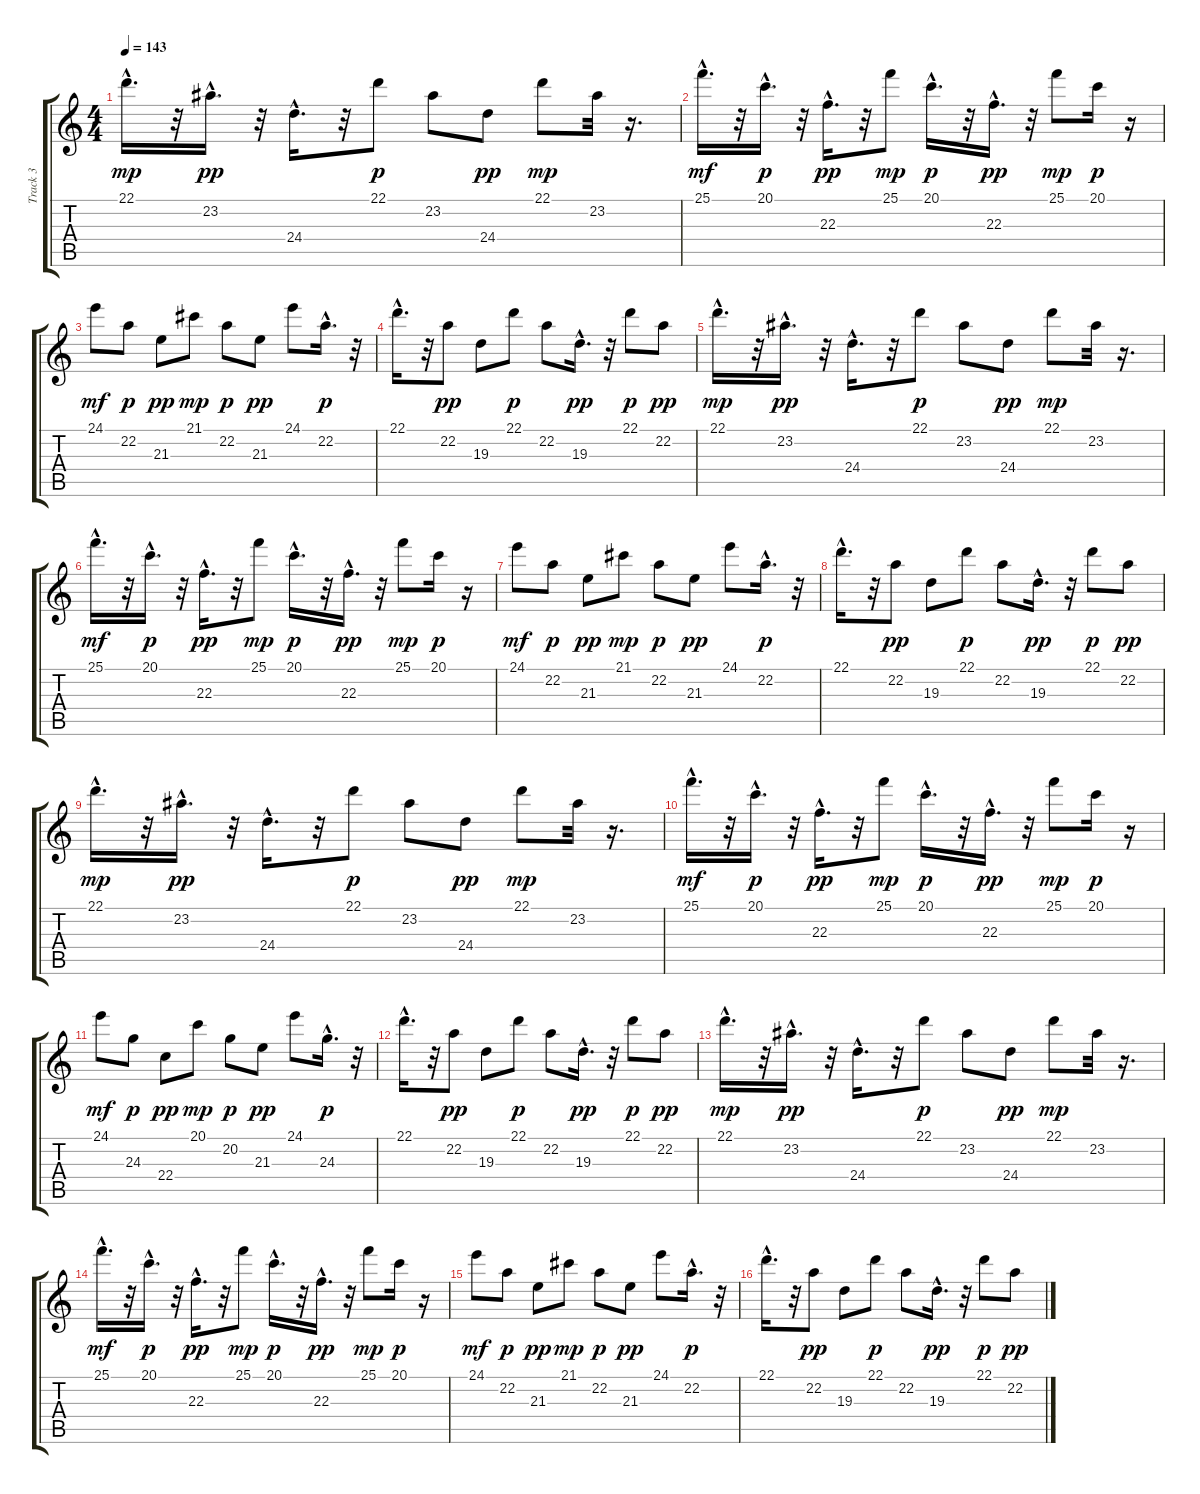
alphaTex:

\track ("Track 3" "Track 3") {instrument pad1newage}
\staff {score tabs}
\tuning (E4 B3 G3 D3 A2 E2) {hide}
\ts (4 4)
\tempo 143
\clef g2
\ks c
22.1{hac}.16{d dy mp} r.32 23.2{hac}.16{d dy pp} r.32 24.4{hac}.16{d} r.32 22.1.8{dy p} 23.2.8 24.4.8{dy pp} 22.1.8{dy mp} 23.2.32 r.16{d} |
25.1{hac}.16{d dy mf} r.32 20.1{hac}.16{d dy p} r.32 22.3{hac}.16{d dy pp} r.32 25.1.8{dy mp} 20.1{hac}.16{d dy p} r.32 22.3{hac}.16{d dy pp} r.32 25.1.8{dy mp} 20.1.16{dy p} r.16 |
24.1.8{dy mf} 22.2.8{dy p} 21.3.8{dy pp} 21.1.8{dy mp} 22.2.8{dy p} 21.3.8{dy pp} 24.1.8 22.2{hac}.16{d dy p} r.32 |
22.1{hac}.16{d} r.32 22.2.8{dy pp} 19.3.8 22.1.8{dy p} 22.2.8 19.3{hac}.16{d dy pp} r.32 22.1.8{dy p} 22.2.8{dy pp} |
22.1{hac}.16{d dy mp} r.32 23.2{hac}.16{d dy pp} r.32 24.4{hac}.16{d} r.32 22.1.8{dy p} 23.2.8 24.4.8{dy pp} 22.1.8{dy mp} 23.2.32 r.16{d} |
25.1{hac}.16{d dy mf} r.32 20.1{hac}.16{d dy p} r.32 22.3{hac}.16{d dy pp} r.32 25.1.8{dy mp} 20.1{hac}.16{d dy p} r.32 22.3{hac}.16{d dy pp} r.32 25.1.8{dy mp} 20.1.16{dy p} r.16 |
24.1.8{dy mf} 22.2.8{dy p} 21.3.8{dy pp} 21.1.8{dy mp} 22.2.8{dy p} 21.3.8{dy pp} 24.1.8 22.2{hac}.16{d dy p} r.32 |
22.1{hac}.16{d} r.32 22.2.8{dy pp} 19.3.8 22.1.8{dy p} 22.2.8 19.3{hac}.16{d dy pp} r.32 22.1.8{dy p} 22.2.8{dy pp} |
22.1{hac}.16{d dy mp} r.32 23.2{hac}.16{d dy pp} r.32 24.4{hac}.16{d} r.32 22.1.8{dy p} 23.2.8 24.4.8{dy pp} 22.1.8{dy mp} 23.2.32 r.16{d} |
25.1{hac}.16{d dy mf} r.32 20.1{hac}.16{d dy p} r.32 22.3{hac}.16{d dy pp} r.32 25.1.8{dy mp} 20.1{hac}.16{d dy p} r.32 22.3{hac}.16{d dy pp} r.32 25.1.8{dy mp} 20.1.16{dy p} r.16 |
24.1.8{dy mf} 24.3.8{dy p} 22.4.8{dy pp} 20.1.8{dy mp} 20.2.8{dy p} 21.3.8{dy pp} 24.1.8 24.3{hac}.16{d dy p} r.32 |
22.1{hac}.16{d} r.32 22.2.8{dy pp} 19.3.8 22.1.8{dy p} 22.2.8 19.3{hac}.16{d dy pp} r.32 22.1.8{dy p} 22.2.8{dy pp} |
22.1{hac}.16{d dy mp} r.32 23.2{hac}.16{d dy pp} r.32 24.4{hac}.16{d} r.32 22.1.8{dy p} 23.2.8 24.4.8{dy pp} 22.1.8{dy mp} 23.2.32 r.16{d} |
25.1{hac}.16{d dy mf} r.32 20.1{hac}.16{d dy p} r.32 22.3{hac}.16{d dy pp} r.32 25.1.8{dy mp} 20.1{hac}.16{d dy p} r.32 22.3{hac}.16{d dy pp} r.32 25.1.8{dy mp} 20.1.16{dy p} r.16 |
24.1.8{dy mf} 22.2.8{dy p} 21.3.8{dy pp} 21.1.8{dy mp} 22.2.8{dy p} 21.3.8{dy pp} 24.1.8 22.2{hac}.16{d dy p} r.32 |
22.1{hac}.16{d} r.32 22.2.8{dy pp} 19.3.8 22.1.8{dy p} 22.2.8 19.3{hac}.16{d dy pp} r.32 22.1.8{dy p} 22.2.8{dy pp}
